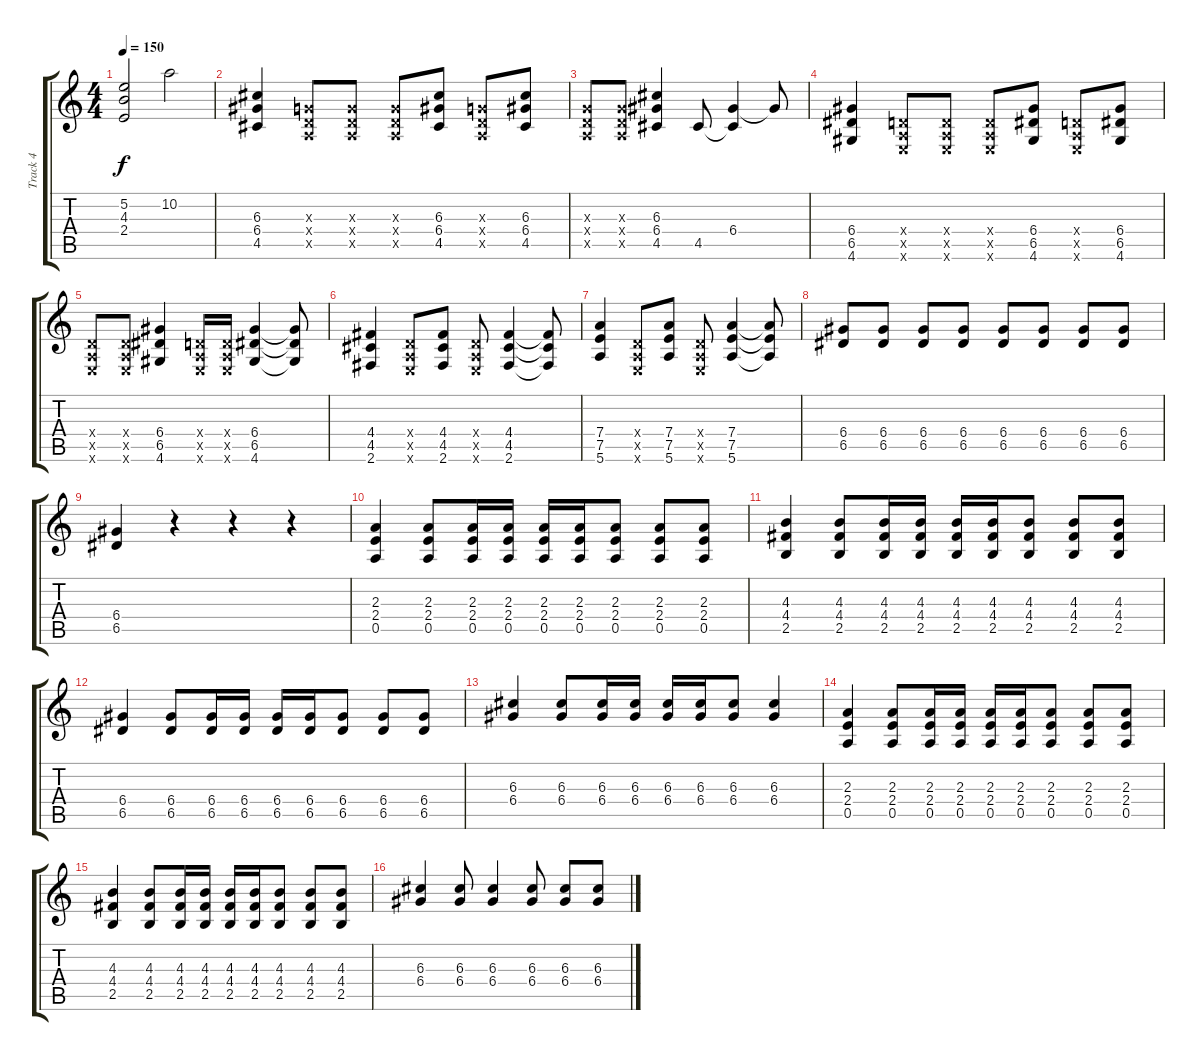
\track ("Track 4" "Track 4") {instrument overdrivenguitar}
\staff {score tabs}
\tuning (E4 B3 G3 D3 A2 E2) {hide}
\ts (4 4)
\tempo 150
\clef g2
\ks c
(5.2{t} 4.3{t} 2.4{t}).2{dy f} 10.2.2 |
(6.3 6.4 4.5).4 (0.3{x} 0.4{x} 0.5{x}).8 (0.3{x} 0.4{x} 0.5{x}).8 (0.3{x} 0.4{x} 0.5{x}).8 (6.3 6.4 4.5).8 (0.3{x} 0.4{x} 0.5{x}).8 (6.3 6.4 4.5).8 |
(0.3{x} 0.4{x} 0.5{x}).8 (0.3{x} 0.4{x} 0.5{x}).8 (6.3 6.4 4.5).4 4.5.8 (6.4 4.5{t}).4 6.4{t}.8 |
(6.4 6.5 4.6).4 (0.4{x} 0.5{x} 0.6{x}).8 (0.4{x} 0.5{x} 0.6{x}).8 (0.4{x} 0.5{x} 0.6{x}).8 (6.4 6.5 4.6).8 (0.4{x} 0.5{x} 0.6{x}).8 (6.4 6.5 4.6).8 |
(0.4{x} 0.5{x} 0.6{x}).8 (0.4{x} 0.5{x} 0.6{x}).8 (6.4 6.5 4.6).4 (0.4{x} 0.5{x} 0.6{x}).16 (0.4{x} 0.5{x} 0.6{x}).16 (6.4 6.5 4.6).4 (6.4{t} 6.5{t} 4.6{t}).8 |
(4.4 4.5 2.6).4 (0.4{x} 0.5{x} 0.6{x}).8 (4.4 4.5 2.6).8 (0.4{x} 0.5{x} 0.6{x}).8 (4.4 4.5 2.6).4 (4.4{t} 4.5{t} 2.6{t}).8 |
(7.4 7.5 5.6).4 (0.4{x} 0.5{x} 0.6{x}).8 (7.4 7.5 5.6).8 (0.4{x} 0.5{x} 0.6{x}).8 (7.4 7.5 5.6).4 (7.4{t} 7.5{t} 5.6{t}).8 |
(6.4 6.5).8 (6.4 6.5).8 (6.4 6.5).8 (6.4 6.5).8 (6.4 6.5).8 (6.4 6.5).8 (6.4 6.5).8 (6.4 6.5).8 |
(6.4 6.5).4 r.4 r.4 r.4 |
(2.3 2.4 0.5).4 (2.3 2.4 0.5).8 (2.3 2.4 0.5).16 (2.3 2.4 0.5).16 (2.3 2.4 0.5).16 (2.3 2.4 0.5).16 (2.3 2.4 0.5).8 (2.3 2.4 0.5).8 (2.3 2.4 0.5).8 |
(4.3 4.4 2.5).4 (4.3 4.4 2.5).8 (4.3 4.4 2.5).16 (4.3 4.4 2.5).16 (4.3 4.4 2.5).16 (4.3 4.4 2.5).16 (4.3 4.4 2.5).8 (4.3 4.4 2.5).8 (4.3 4.4 2.5).8 |
(6.4 6.5).4 (6.4 6.5).8 (6.4 6.5).16 (6.4 6.5).16 (6.4 6.5).16 (6.4 6.5).16 (6.4 6.5).8 (6.4 6.5).8 (6.4 6.5).8 |
(6.3 6.4).4 (6.3 6.4).8 (6.3 6.4).16 (6.3 6.4).16 (6.3 6.4).16 (6.3 6.4).16 (6.3 6.4).8 (6.3 6.4).4 |
(2.3 2.4 0.5).4 (2.3 2.4 0.5).8 (2.3 2.4 0.5).16 (2.3 2.4 0.5).16 (2.3 2.4 0.5).16 (2.3 2.4 0.5).16 (2.3 2.4 0.5).8 (2.3 2.4 0.5).8 (2.3 2.4 0.5).8 |
(4.3 4.4 2.5).4 (4.3 4.4 2.5).8 (4.3 4.4 2.5).16 (4.3 4.4 2.5).16 (4.3 4.4 2.5).16 (4.3 4.4 2.5).16 (4.3 4.4 2.5).8 (4.3 4.4 2.5).8 (4.3 4.4 2.5).8 |
(6.3 6.4).4 (6.3 6.4).8 (6.3 6.4).4 (6.3 6.4).8 (6.3 6.4).8 (6.3 6.4).8
